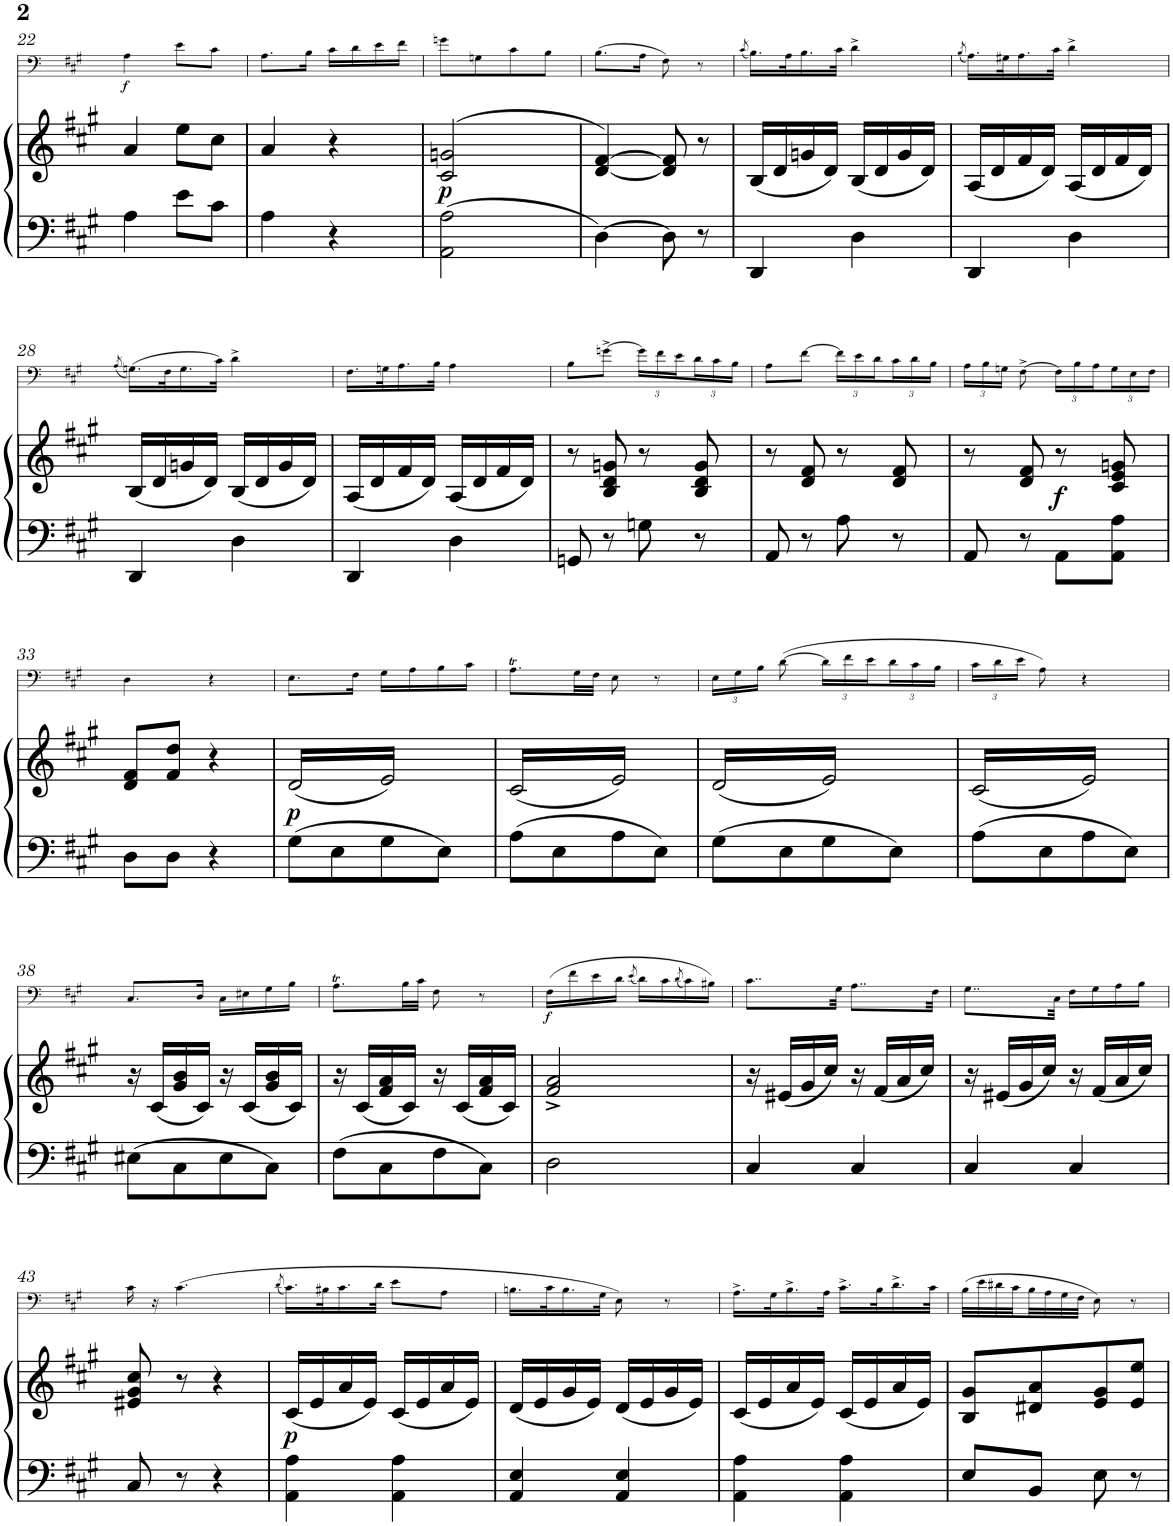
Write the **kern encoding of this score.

**kern	**kern	**dynam	**kern	**dynam
*part2	*part2	*part2	*part1	*part1
*staff3	*staff2	*staff2/3	*staff1	*staff1
*I"Piano	*	*	*I"Trombone	*
*I'Pno	*	*	*I'Trb	*
!!LO:PB:g=z
*clefF4	*clefG2	*	*clefF4	*
*k[f#c#g#]	*k[f#c#g#]	*	*k[f#c#g#]	*
*M2/4	*M2/4	*	*M2/4	*
=22	=22	=22	=22	=22
!	!	!	!	!LO:DY:b
4A\	4a/	.	4A\	f
8e\L	8ee\L	.	8e\L	.
8c#\J	8cc#\J	.	8c#\J	.
=23	=23	=23	=23	=23
4A\	4a/	.	8.A\L	.
.	.	.	16B\Jk	.
4r	4r	.	16c#\LL	.
.	.	.	16d\	.
.	.	.	16e\	.
.	.	.	16f#\JJ	.
=24	=24	=24	=24	=24
!	!	!LO:DY:b	!	!
2AA\ 2A\	(>2c#/ 2gn/	p	8gn\L	.
.	.	.	8Gn\	.
.	.	.	8c#\	.
.	.	.	8B\J	.
=25	=25	=25	=25	=25
[4D\	[4d/ [4f#/)	.	(8.B\L	.
.	.	.	16A\Jk	.
8D\]	8d/] 8f#/]	.	8F#\)	.
8r	8r	.	8r	.
=26	=26	=26	=26	=26
.	.	.	(8qc#/	.
4DD/	(16B/LL	.	16.B\LL)	.
.	16d/	.	.	.
.	.	.	32A\K	.
.	16gn/	.	16.B\	.
.	16d/JJ)	.	.	.
.	.	.	32c#\JJk	.
4D\	(16B/LL	.	4d^\	.
.	16d/	.	.	.
.	16g/	.	.	.
.	16d/JJ)	.	.	.
=27	=27	=27	=27	=27
.	.	.	(8qB/	.
4DD/	(16A/LL	.	16.A\LL)	.
.	16d/	.	.	.
.	.	.	32G#X\K	.
.	16f#/	.	16.A\	.
.	16d/JJ)	.	.	.
.	.	.	32c#\JJk	.
4D\	(16A/LL	.	4d^\	.
.	16d/	.	.	.
.	16f#/	.	.	.
.	16d/JJ)	.	.	.
!!LO:LB:g=z
=28	=28	=28	=28	=28
.	.	.	(8qA/	.
4DD/	(16B/LL	.	(>16.Gn\LL)	.
.	16d/	.	.	.
.	.	.	32F#\K	.
.	16gn/	.	16.G\	.
.	16d/JJ)	.	.	.
.	.	.	32c#\JJk)	.
4D\	(16B/LL	.	4d^\	.
.	16d/	.	.	.
.	16g/	.	.	.
.	16d/JJ)	.	.	.
=29	=29	=29	=29	=29
4DD/	(16A/LL	.	16.F#\LL	.
.	16d/	.	.	.
.	.	.	32Gn\K	.
.	16f#/	.	16.A\	.
.	16d/JJ)	.	.	.
.	.	.	32B\JJk	.
4D\	(16A/LL	.	4A\	.
.	16d/	.	.	.
.	16f#/	.	.	.
.	16d/JJ)	.	.	.
=30	=30	=30	=30	=30
8GGn/	8r	.	8B\L	.
8r	8B/ 8d/ 8gn/	.	[8gn^\J	.
*	*	*	*Xbrackettup	*
8Gn\	8r	.	24g\LL]	.
.	.	.	24f#\	.
.	.	.	24e\	.
8r	8B/ 8d/ 8g/	.	24d\	.
.	.	.	24c#\	.
.	.	.	24B\JJ	.
=31	=31	=31	=31	=31
8AA/	8r	.	8A\L	.
8r	8d/ 8f#/	.	[8f#\J	.
8A\	8r	.	24f#\LL]	.
.	.	.	24e\	.
.	.	.	24d\	.
8r	8d/ 8f#/	.	24c#\	.
.	.	.	24d\	.
.	.	.	24B\JJ	.
=32	=32	=32	=32	=32
8AA/	8r	.	24A\LL	.
.	.	.	24B\	.
.	.	.	24Gn\JJ	.
8r	8d/ 8f#/	.	[8F#^\	.
!	!	!LO:DY:b	!	!
8AA\L	8r	f	24F#\LL]	.
.	.	.	24B\	.
.	.	.	24A\	.
8AA\ 8A\J	8c#/ 8e/ 8gn/	.	24G\	.
.	.	.	24E\	.
.	.	.	24F#\JJ	.
!!LO:LB:g=z
=33	=33	=33	=33	=33
8D\L	8d/ 8f#/L	.	4D\	.
8D\J	8f#/ 8dd/J	.	.	.
4r	4r	.	4r	.
=34	=34	=34	=34	=34
!	!	!LO:DY:b	!	!
*	*tremolo	*	*	*
8G#\L	(32d/LLL	p	8.E\L	.
.	32e/)	.	.	.
.	32d/	.	.	.
.	32e/)	.	.	.
8E\	32d/	.	.	.
.	32e/)	.	.	.
.	32d/	.	16F#\Jk	.
.	32e/)	.	.	.
8G#\	32d/	.	16G#\LL	.
.	32e/)	.	.	.
.	32d/	.	16A\	.
.	32e/)	.	.	.
8E\J	32d/	.	16B\	.
.	32e/)	.	.	.
.	32d/	.	16c#\JJ	.
.	32e/)JJJ	.	.	.
=35	=35	=35	=35	=35
8A\L	(32c#/LLL	.	8.AT\L	.
.	32e/)	.	.	.
.	32c#/	.	.	.
.	32e/)	.	.	.
8E\	32c#/	.	.	.
.	32e/)	.	.	.
.	32c#/	.	32G#\LL	.
.	32e/)	.	32F#\JJJ	.
8A\	32c#/	.	8E\	.
.	32e/)	.	.	.
.	32c#/	.	.	.
.	32e/)	.	.	.
8E\J	32c#/	.	8r	.
.	32e/)	.	.	.
.	32c#/	.	.	.
.	32e/)JJJ	.	.	.
=36	=36	=36	=36	=36
8G#\L	(32d/LLL	.	24E\LL	.
.	32e/)	.	.	.
.	.	.	24G#\	.
.	32d/	.	.	.
.	.	.	24B\JJ	.
.	32e/)	.	.	.
8E\	32d/	.	([8d\	.
.	32e/)	.	.	.
.	32d/	.	.	.
.	32e/)	.	.	.
8G#\	32d/	.	24d\LL]	.
.	32e/)	.	.	.
.	.	.	24f#\	.
.	32d/	.	.	.
.	.	.	24e\	.
.	32e/)	.	.	.
8E\J	32d/	.	24d\	.
.	32e/)	.	.	.
.	.	.	24c#\	.
.	32d/	.	.	.
.	.	.	24B\JJ	.
.	32e/)JJJ	.	.	.
=37	=37	=37	=37	=37
8A\L	(32c#/LLL	.	24c#\LL	.
.	32e/)	.	.	.
.	.	.	24d\	.
.	32c#/	.	.	.
.	.	.	24e\JJ	.
.	32e/)	.	.	.
8E\	32c#/	.	8A\)	.
.	32e/)	.	.	.
.	32c#/	.	.	.
.	32e/)	.	.	.
8A\	32c#/	.	4r	.
.	32e/)	.	.	.
.	32c#/	.	.	.
.	32e/)	.	.	.
8E\J	32c#/	.	.	.
.	32e/)	.	.	.
.	32c#/	.	.	.
.	32e/)JJJ	.	.	.
*	*Xtremolo	*	*	*
!!LO:LB:g=z
=38	=38	=38	=38	=38
8E#X\L	16r	.	8.C#/L	.
.	.	.	.	.
.	(16c#/LL	.	.	.
.	.	.	.	.
8C#\	16g#/ 16b/	.	.	.
.	.	.	.	.
.	16c#/JJ)	.	16D/Jk	.
.	.	.	.	.
8E#\	16r	.	16C#\LL	.
.	(16c#/LL	.	16E#X\	.
8C#\J	16g#/ 16b/	.	16G#\	.
.	16c#/JJ)	.	16B\JJ	.
=39	=39	=39	=39	=39
8F#\L	16r	.	8.AT\L	.
.	(16c#/LL	.	.	.
8C#\	16f#/ 16a/	.	.	.
.	16c#/JJ)	.	32B\LL	.
.	.	.	32c#\JJJ	.
8F#\	16r	.	8F#\	.
.	(16c#/LL	.	.	.
8C#\J	16f#/ 16a/	.	8r	.
.	16c#/JJ)	.	.	.
=40	=40	=40	=40	=40
!	!	!	!	!LO:DY:b
2D\	2f#/^ 2a/^	.	(16F#\LL	f
.	.	.	16f#\	.
.	.	.	16e\	.
.	.	.	16d\JJ	.
.	.	.	(8qe/	.
.	.	.	16d\LL)	.
.	.	.	16c#\	.
.	.	.	(8qd/	.
.	.	.	16c#\)	.
.	.	.	16B#X\JJ)	.
=41	=41	=41	=41	=41
4C#/	16r	.	8..c#\L	.
.	(16e#X/LL	.	.	.
.	16g#/	.	.	.
.	16cc#/JJ)	.	.	.
.	.	.	32G#\Jkk	.
4C#/	16r	.	8..A\L	.
.	(16f#/LL	.	.	.
.	16a/	.	.	.
.	16cc#/JJ)	.	.	.
.	.	.	32F#\Jkk	.
=42	=42	=42	=42	=42
4C#/	16r	.	8..G#\L	.
.	(16e#X/LL	.	.	.
.	16g#/	.	.	.
.	16cc#/JJ)	.	.	.
.	.	.	32C#\Jkk	.
4C#/	16r	.	16F#\LL	.
.	(16f#/LL	.	16G#\	.
.	16a/	.	16A\	.
.	16cc#/JJ)	.	16B\JJ	.
!!LO:LB:g=z
=43	=43	=43	=43	=43
8C#/	8e#X/ 8g#/ 8cc#/	.	16c#\	.
.	.	.	16r	.
8r	8r	.	(4.c#\	.
4r	4r	.	.	.
=44	=44	=44	=44	=44
.	.	.	(8qd/	.
!	!	!LO:DY:b	!	!
4AA\ 4A\	(16c#/LL	p	16.c#\LL)	.
.	16e/	.	.	.
.	.	.	32B#X\K	.
.	16a/	.	16.c#\	.
.	16e/JJ)	.	.	.
.	.	.	32d\JJk	.
4AA\ 4A\	(16c#/LL	.	8e\L	.
.	16e/	.	.	.
.	16a/	.	8A\J	.
.	16e/JJ)	.	.	.
=45	=45	=45	=45	=45
4AA/ 4E/	(16d/LL	.	16.Bn\LL	.
.	16e/	.	.	.
.	.	.	32c#\K	.
.	16g#/	.	16.B\	.
.	16e/JJ)	.	.	.
.	.	.	32G#\JJk	.
4AA/ 4E/	(16d/LL	.	8E\)	.
.	16e/	.	.	.
.	16g#/	.	8r	.
.	16e/JJ)	.	.	.
=46	=46	=46	=46	=46
4AA\ 4A\	(16c#/LL	.	16.A^\LL	.
.	16e/	.	.	.
.	.	.	32G#\K	.
.	16a/	.	16.B^\	.
.	16e/JJ)	.	.	.
.	.	.	32A\JJk	.
4AA\ 4A\	(16c#/LL	.	16.c#^\LL	.
.	16e/	.	.	.
.	.	.	32B\K	.
.	16a/	.	16.d^\	.
.	16e/JJ)	.	.	.
.	.	.	32c#\JJk	.
=47	=47	=47	=47	=47
8E/L	8B/ 8g#/L	.	(32B\LLL	.
.	.	.	32e\	.
.	.	.	32d#X\	.
.	.	.	32c#\JJ	.
8BB/J	8d#X/ 8a/	.	32B\LL	.
.	.	.	32A\	.
.	.	.	32G#\	.
.	.	.	32F#\JJJ	.
8E\	8e/ 8g#/	.	8E\)	.
8r	8e/ 8ee/J	.	8r	.
=	=	=	=	=
*-	*-	*-	*-	*-
